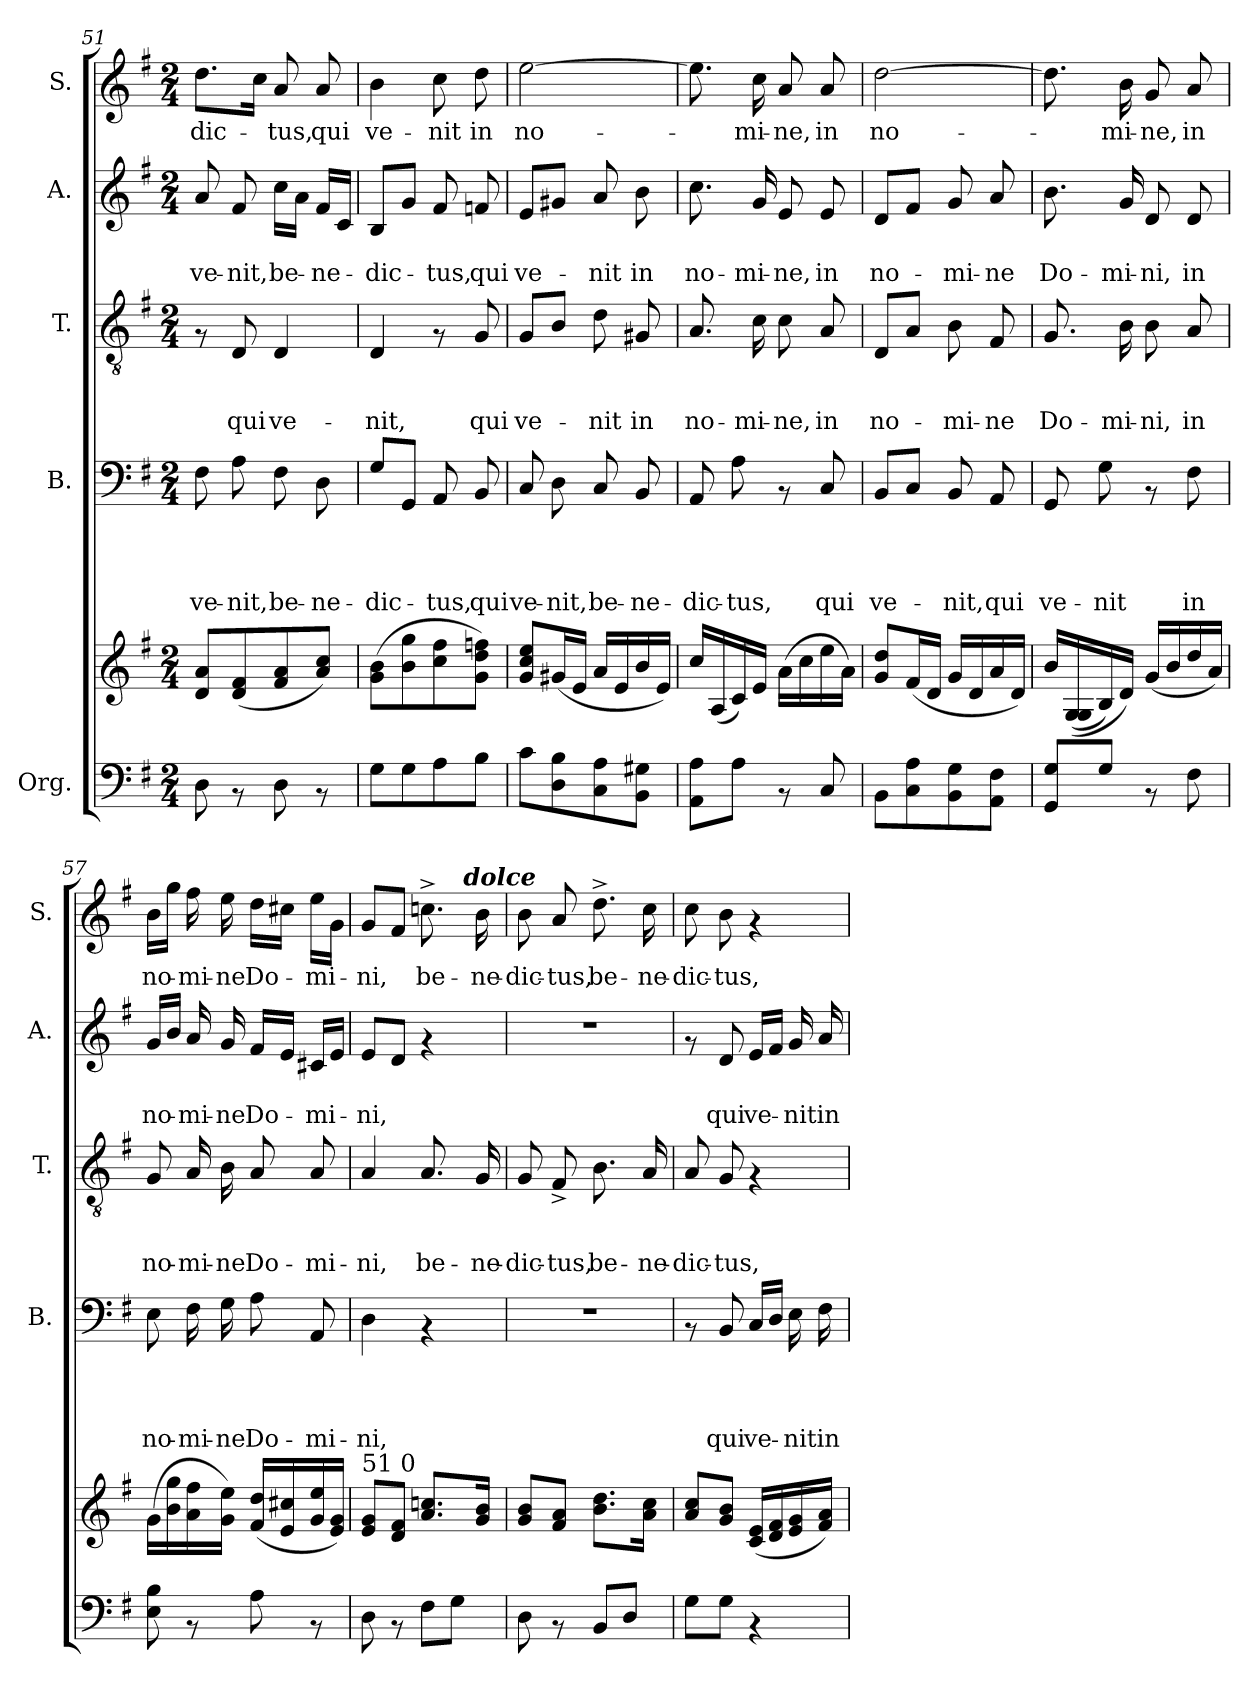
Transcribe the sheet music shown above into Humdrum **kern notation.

**kern	**kern	**kern	**text	**text	**text	**text	**kern	**text	**text	**text	**kern	**text	**text	**kern	**text
*part5	*part5	*part4	*part4	*part4	*part4	*part4	*part3	*part3	*part3	*part3	*part2	*part2	*part2	*part1	*part1
*staff6	*staff5	*staff4	*staff4	*staff4	*staff4	*staff4	*staff3	*staff3	*staff3	*staff3	*staff2	*staff2	*staff2	*staff1	*staff1
*I"Org.	*	*I"B.	*	*	*	*	*I"T.	*	*	*	*I"A.	*	*	*I"S.	*
*	*	*I'B.	*	*	*	*	*I'T.	*	*	*	*I'A.	*	*	*I'S.	*
*clefF4	*clefG2	*clefF4	*	*	*	*	*clefGv2	*	*	*	*clefG2	*	*	*clefG2	*
*k[f#]	*k[f#]	*k[f#]	*	*	*	*	*k[f#]	*	*	*	*k[f#]	*	*	*k[f#]	*
*G:	*G:	*G:	*	*	*	*	*G:	*	*	*	*G:	*	*	*G:	*
*M2/4	*M2/4	*M2/4	*	*	*	*	*M2/4	*	*	*	*M2/4	*	*	*M2/4	*
=51	=51	=51	=51	=51	=51	=51	=51	=51	=51	=51	=51	=51	=51	=51	=51
!	!	!	!	!	!	!LO:LY:b	!	!	!	!	!	!	!LO:LY:b	!	!LO:LY:b
8D\	8d/ 8a/L	8F#\	.	.	.	ve-	8rF	.	.	.	8a/	.	ve-	8.dd\L	-dic-
!	!	!	!	!	!	!LO:LY:b	!	!	!	!LO:LY:b	!	!	!LO:LY:b	!	!
8rAA	(<8d/ 8f#/	8A\	.	.	.	-nit,	8D/	.	.	qui	8f#/	.	-nit,	.	.
.	.	.	.	.	.	.	.	.	.	.	.	.	.	16cc\Jk	.
!	!	!	!	!	!	!LO:LY:b	!	!	!	!LO:LY:b	!	!	!LO:LY:b	!	!LO:LY:b
8D\	8f#/ 8a/	8F#\	.	.	.	be-	4D/	.	.	ve-	16cc\LL	.	be-	8a/	-tus,
.	.	.	.	.	.	.	.	.	.	.	16a\JJ	.	.	.	.
!	!	!	!	!	!	!LO:LY:b	!	!	!	!	!	!	!LO:LY:b	!	!LO:LY:b
8rAA	8a/ 8cc/J)	8D\	.	.	.	-ne-	.	.	.	.	16f#/LL	.	-ne-	8a/	qui
.	.	.	.	.	.	.	.	.	.	.	16c/JJ	.	.	.	.
=52	=52	=52	=52	=52	=52	=52	=52	=52	=52	=52	=52	=52	=52	=52	=52
!	!	!	!	!	!	!LO:LY:b	!	!	!	!LO:LY:b	!	!	!LO:LY:b	!	!LO:LY:b
8G\L	(>8g\ 8b\L	8G/L	.	.	.	-dic-	4D/	.	.	-nit,	8B/L	.	-dic-	4b\	ve-
8G\	8b\ 8gg\	8GG/J	.	.	.	.	.	.	.	.	8g/J	.	.	.	.
!	!	!	!	!	!	!LO:LY:b	!	!	!	!	!	!	!LO:LY:b	!	!LO:LY:b
8A\	8cc\ 8ff#\	8AA/	.	.	.	-tus,	8rF	.	.	.	8f#/	.	-tus,	8cc\	-nit
!	!	!	!	!	!	!LO:LY:b	!	!	!	!LO:LY:b	!	!	!LO:LY:b	!	!LO:LY:b
8B\J	8g\ 8dd\ 8ffn\J)	8BB/	.	.	.	qui	8G/	.	.	qui	8fn/	.	qui	8dd\	in
=53	=53	=53	=53	=53	=53	=53	=53	=53	=53	=53	=53	=53	=53	=53	=53
!	!	!	!	!	!	!LO:LY:b	!	!	!	!LO:LY:b	!	!	!LO:LY:b	!	!LO:LY:b
8c\L	8g/ 8cc/ 8ee/L	8C/	.	.	.	ve-	8G/L	.	.	ve-	8e/L	.	ve-	[>2ee\	no-
!	!	!	!	!	!	!LO:LY:b	!	!	!	!	!	!	!	!	!
8D\ 8B\	(<16g#X/L	8D\	.	.	.	-nit,	8B/J	.	.	.	8g#X/J	.	.	.	.
.	16e/JJ	.	.	.	.	.	.	.	.	.	.	.	.	.	.
!	!	!	!	!	!	!LO:LY:b	!	!	!	!LO:LY:b	!	!	!LO:LY:b	!	!
8C\ 8A\	16a/LL	8C/	.	.	.	be-	8d\	.	.	-nit	8a/	.	-nit	.	.
.	16e/	.	.	.	.	.	.	.	.	.	.	.	.	.	.
!	!	!	!	!	!	!LO:LY:b	!	!	!	!LO:LY:b	!	!	!LO:LY:b	!	!
8BB\ 8G#X\J	16b/	8BB/	.	.	.	-ne-	8G#X/	.	.	in	8b\	.	in	.	.
.	16e/JJ)	.	.	.	.	.	.	.	.	.	.	.	.	.	.
=54	=54	=54	=54	=54	=54	=54	=54	=54	=54	=54	=54	=54	=54	=54	=54
!	!	!	!	!	!	!LO:LY:b	!	!	!	!LO:LY:b	!	!	!LO:LY:b	!	!
8AA\ 8A\L	16cc/LL	8AA/	.	.	.	-dic-	8.A/	.	.	no-	8.cc\	.	no-	8.ee\]	.
.	(>16A/	.	.	.	.	.	.	.	.	.	.	.	.	.	.
!	!	!	!	!	!	!LO:LY:b	!	!	!	!	!	!	!	!	!
8A\J	16c/)	8A\	.	.	.	-tus,	.	.	.	.	.	.	.	.	.
!	!	!	!	!	!	!	!	!	!	!LO:LY:b	!	!	!LO:LY:b	!	!LO:LY:b
.	16e/JJ	.	.	.	.	.	16c\	.	.	-mi-	16g/	.	-mi-	16cc\	-mi-
!	!	!	!	!	!	!	!	!	!	!LO:LY:b	!	!	!LO:LY:b	!	!LO:LY:b
8rAA	(>16a\LL	8rAA	.	.	.	.	8c\	.	.	-ne,	8e/	.	-ne,	8a/	-ne,
.	16cc\	.	.	.	.	.	.	.	.	.	.	.	.	.	.
!	!	!	!	!	!	!LO:LY:b	!	!	!	!LO:LY:b	!	!	!LO:LY:b	!	!LO:LY:b
8C/	16ee\	8C/	.	.	.	qui	8A/	.	.	in	8e/	.	in	8a/	in
.	16a\JJ)	.	.	.	.	.	.	.	.	.	.	.	.	.	.
=55	=55	=55	=55	=55	=55	=55	=55	=55	=55	=55	=55	=55	=55	=55	=55
!	!	!	!	!	!	!LO:LY:b	!	!	!	!LO:LY:b	!	!	!LO:LY:b	!	!LO:LY:b
8BB\L	8g/ 8dd/L	8BB/L	.	.	.	ve-	8D/L	.	.	no-	8d/L	.	no-	[>2dd\	no-
8C\ 8A\	(<16f#/L	8C/J	.	.	.	.	8A/J	.	.	.	8f#/J	.	.	.	.
.	16d/JJ	.	.	.	.	.	.	.	.	.	.	.	.	.	.
!	!	!	!	!	!	!LO:LY:b	!	!	!	!LO:LY:b	!	!	!LO:LY:b	!	!
8BB\ 8G\	16g/LL	8BB/	.	.	.	-nit,	8B\	.	.	-mi-	8g/	.	-mi-	.	.
.	16d/	.	.	.	.	.	.	.	.	.	.	.	.	.	.
!	!	!	!	!	!	!LO:LY:b	!	!	!	!LO:LY:b	!	!	!LO:LY:b	!	!
8AA\ 8F#\J	16a/	8AA/	.	.	.	qui	8F#/	.	.	-ne	8a/	.	-ne	.	.
.	16d/JJ)	.	.	.	.	.	.	.	.	.	.	.	.	.	.
=56	=56	=56	=56	=56	=56	=56	=56	=56	=56	=56	=56	=56	=56	=56	=56
!	!	!	!	!	!	!LO:LY:b	!	!	!	!LO:LY:b	!	!	!LO:LY:b	!	!
8GG/ 8G/L	16b/LL	8GG/	.	.	.	ve-	8.G/	.	.	Do-	8.b\	.	Do-	8.dd\]	.
.	(>(<16G/ 16G/	.	.	.	.	.	.	.	.	.	.	.	.	.	.
!	!	!	!	!	!	!LO:LY:b	!	!	!	!	!	!	!	!	!
8G/J	16B/)	8G\	.	.	.	-nit	.	.	.	.	.	.	.	.	.
!	!	!	!	!	!	!	!	!	!	!LO:LY:b	!	!	!LO:LY:b	!	!LO:LY:b
.	16d/JJ)	.	.	.	.	.	16B\	.	.	-mi-	16g/	.	-mi-	16b\	-mi-
!	!	!	!	!	!	!	!	!	!	!LO:LY:b	!	!	!LO:LY:b	!	!LO:LY:b
8rAA	(<16g/LL	8rAA	.	.	.	.	8B\	.	.	-ni,	8d/	.	-ni,	8g/	-ne,
.	16b/	.	.	.	.	.	.	.	.	.	.	.	.	.	.
!	!	!	!	!	!	!LO:LY:b	!	!	!	!LO:LY:b	!	!	!LO:LY:b	!	!LO:LY:b
8F#\	16dd/	8F#\	.	.	.	in	8A/	.	.	in	8d/	.	in	8a/	in
.	16a/JJ)	.	.	.	.	.	.	.	.	.	.	.	.	.	.
=57	=57	=57	=57	=57	=57	=57	=57	=57	=57	=57	=57	=57	=57	=57	=57
!	!	!	!	!	!	!LO:LY:b	!	!	!	!LO:LY:b	!	!	!LO:LY:b	!	!LO:LY:b
8E\ 8B\	(>16g\LL	8E\	.	.	.	no-	8G/	.	.	no-	16g/LL	.	no-	16b\LL	no-
.	16b\ 16gg\	.	.	.	.	.	.	.	.	.	16b/JJ	.	.	16gg\JJ	.
!	!	!	!	!	!	!LO:LY:b	!	!	!	!LO:LY:b	!	!	!LO:LY:b	!	!LO:LY:b
8rAA	16a\ 16ff#\	16F#\	.	.	.	-mi-	16A/	.	.	-mi-	16a/	.	-mi-	16ff#\	-mi-
!	!	!	!	!	!	!LO:LY:b	!	!	!	!LO:LY:b	!	!	!LO:LY:b	!	!LO:LY:b
.	16g\ 16ee\JJ)	16G\	.	.	.	-ne	16B\	.	.	-ne	16g/	.	-ne	16ee\	-ne
!	!	!	!	!	!	!LO:LY:b	!	!	!	!LO:LY:b	!	!	!LO:LY:b	!	!LO:LY:b
8A\	(<16f#/ 16dd/LL	8A\	.	.	.	Do-	8A/	.	.	Do-	16f#/LL	.	Do-	16dd\LL	Do-
.	16e/ 16cc#X/	.	.	.	.	.	.	.	.	.	16e/JJ	.	.	16cc#X\JJ	.
!	!	!	!	!	!	!LO:LY:b	!	!	!	!LO:LY:b	!	!	!LO:LY:b	!	!LO:LY:b
8rAA	16g/ 16ee/	8AA/	.	.	.	-mi-	8A/	.	.	-mi-	16c#X/LL	.	-mi-	16ee\LL	-mi-
.	16e/ 16g/JJ)	.	.	.	.	.	.	.	.	.	16e/JJ	.	.	16g\JJ	.
!!LO:LB:g=z
=58	=58	=58	=58	=58	=58	=58	=58	=58	=58	=58	=58	=58	=58	=58	=58
!	!	!	!	!	!	!	!	!	!	!	!	!	!	!LO:TX:a:t=51 0	!
!	!LO:TX:a:t=51 0	!	!	!	!	!	!	!	!	!	!	!	!	!	!
!	!	!	!	!	!	!LO:LY:b	!	!	!	!LO:LY:b	!	!	!LO:LY:b	!	!LO:LY:b
*	*	*	*	*	*	*	*	*	*	*	*	*	*	*^	*
8D\	8e/ 8g/L	4D\	.	.	.	-ni,	4A/	.	.	-ni,	8e/L	.	-ni,	8g/L	4ryy	-ni,
8rAA	8d/ 8f#/J	.	.	.	.	.	.	.	.	.	8d/J	.	.	8f#/J	.	.
!	!	!	!	!	!	!	!	!	!	!LO:LY:b	!	!	!	!	!	!LO:LY:b
8F#\L	8.a/ 8.ccn/L	4rAA	.	.	.	.	8.A/	.	.	be-	4rf	.	.	8.ccn^>\	8ryy	be-
8G\J	.	.	.	.	.	.	.	.	.	.	.	.	.	.	32ryy	.
!	!	!	!	!	!	!	!	!	!	!	!	!	!	!	!LO:TX:a:Bi:t=dolce	!
.	.	.	.	.	.	.	.	.	.	.	.	.	.	.	16.ryy	.
!	!	!	!	!	!	!	!	!	!	!LO:LY:b	!	!	!	!	!	!LO:LY:b
.	16g/ 16b/Jk	.	.	.	.	.	16G/	.	.	-ne-	.	.	.	16b\	.	-ne-
=59	=59	=59	=59	=59	=59	=59	=59	=59	=59	=59	=59	=59	=59	=59	=59	=59
!	!	!	!	!	!	!	!	!	!	!LO:LY:b	!	!	!	!	!	!LO:LY:b
*	*	*	*	*	*	*	*	*	*	*	*	*	*	*v	*v	*
8D\	8g/ 8b/L	2r	.	.	.	.	8G/	.	.	-dic-	2r	.	.	8b\	-dic-
!	!	!	!	!	!	!	!	!	!	!LO:LY:b	!	!	!	!	!LO:LY:b
8rAA	8f#/ 8a/J	.	.	.	.	.	8F#^</	.	.	-tus,	.	.	.	8a/	-tus,
!	!	!	!	!	!	!	!	!	!	!LO:LY:b	!	!	!	!	!LO:LY:b
8BB/L	8.b\ 8.dd\L	.	.	.	.	.	8.B\	.	.	be-	.	.	.	8.dd^>\	be-
8D/J	.	.	.	.	.	.	.	.	.	.	.	.	.	.	.
!	!	!	!	!	!	!	!	!	!	!LO:LY:b	!	!	!	!	!LO:LY:b
.	16a\ 16cc\Jk	.	.	.	.	.	16A/	.	.	-ne-	.	.	.	16cc\	-ne-
=60	=60	=60	=60	=60	=60	=60	=60	=60	=60	=60	=60	=60	=60	=60	=60
!	!	!	!	!	!	!	!	!	!	!LO:LY:b	!	!	!	!	!LO:LY:b
8G\L	8a/ 8cc/L	8rAA	.	.	.	.	8A/	.	.	-dic-	8rf	.	.	8cc\	-dic-
!	!	!	!	!	!	!LO:LY:b	!	!	!	!LO:LY:b	!	!	!LO:LY:b	!	!LO:LY:b
8G\J	8g/ 8b/J	8BB/	.	.	.	qui	8G/	.	.	-tus,	8d/	.	qui	8b\	-tus,
!	!	!	!	!	!	!LO:LY:b	!	!	!	!	!	!	!LO:LY:b	!	!
4rAA	(<16c/ 16e/LL	16C/LL	.	.	.	ve-	4rF	.	.	.	16e/LL	.	ve-	4rf	.
.	16d/ 16f#/	16D/JJ	.	.	.	.	.	.	.	.	16f#/JJ	.	.	.	.
!	!	!	!	!	!	!LO:LY:b	!	!	!	!	!	!	!LO:LY:b	!	!
.	16e/ 16g/	16E\	.	.	.	-nitin	.	.	.	.	16g/	.	-nitin	.	.
.	16f#/ 16a/JJ)	16F#\	.	.	.	.	.	.	.	.	16a/	.	.	.	.
=	=	=	=	=	=	=	=	=	=	=	=	=	=	=	=
*-	*-	*-	*-	*-	*-	*-	*-	*-	*-	*-	*-	*-	*-	*-	*-
